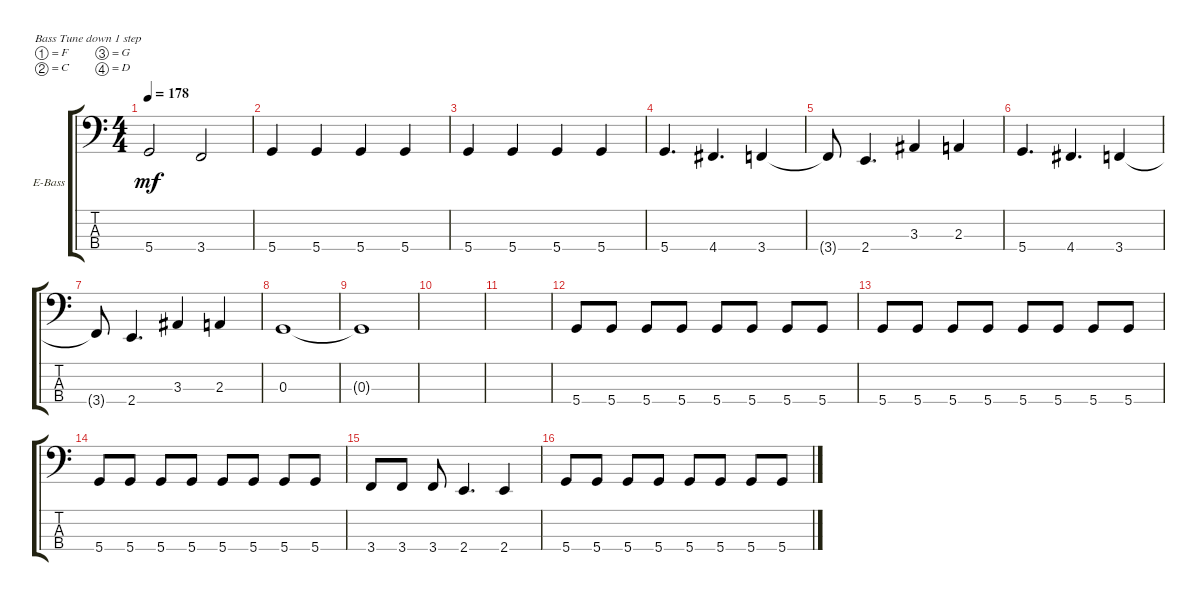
\defaultSystemsLayout 4
\bracketExtendMode groupsimilarinstruments
\firstSystemTrackNameOrientation horizontal
\otherSystemsTrackNameOrientation horizontal
\track ("Electric Bass" "E-Bass") {instrument electricbassfinger}
\staff {score tabs}
\tuning (F2 C2 G1 D1)
\ts (4 4)
\tempo 178
\clef f4
\scale
0.333333
\ks c
5.4.2{dy mf} 3.4.2 |
\scale
0.333333 5.4.4 5.4.4 5.4.4 5.4.4 |
\scale
0.333333 5.4.4 5.4.4 5.4.4 5.4.4 |
\scale
0.333333 5.4.4{d} 4.4.4{d} 3.4.4 |
\scale
0.333333 3.4{t}.8 2.4.4{d} 3.3.4 2.3.4 |
\scale
0.333333 5.4.4{d} 4.4.4{d} 3.4.4 |
\scale
0.333333 3.4{t}.8 2.4.4{d} 3.3.4 2.3.4 |
\scale
0.333333 0.3.1 |
\scale
0.333333 0.3{t}.1 |
\scale
0.333333 |
\scale
0.333333 |
\scale
0.333333 5.4.8 5.4.8 5.4.8 5.4.8 5.4.8 5.4.8 5.4.8 5.4.8 |
\scale
0.333333 5.4.8 5.4.8 5.4.8 5.4.8 5.4.8 5.4.8 5.4.8 5.4.8 |
\scale
0.333333 5.4.8 5.4.8 5.4.8 5.4.8 5.4.8 5.4.8 5.4.8 5.4.8 |
\scale
0.333333 3.4.8 3.4.8 3.4.8 2.4.4{d} 2.4.4 |
\scale
0.333333 5.4.8 5.4.8 5.4.8 5.4.8 5.4.8 5.4.8 5.4.8 5.4.8
